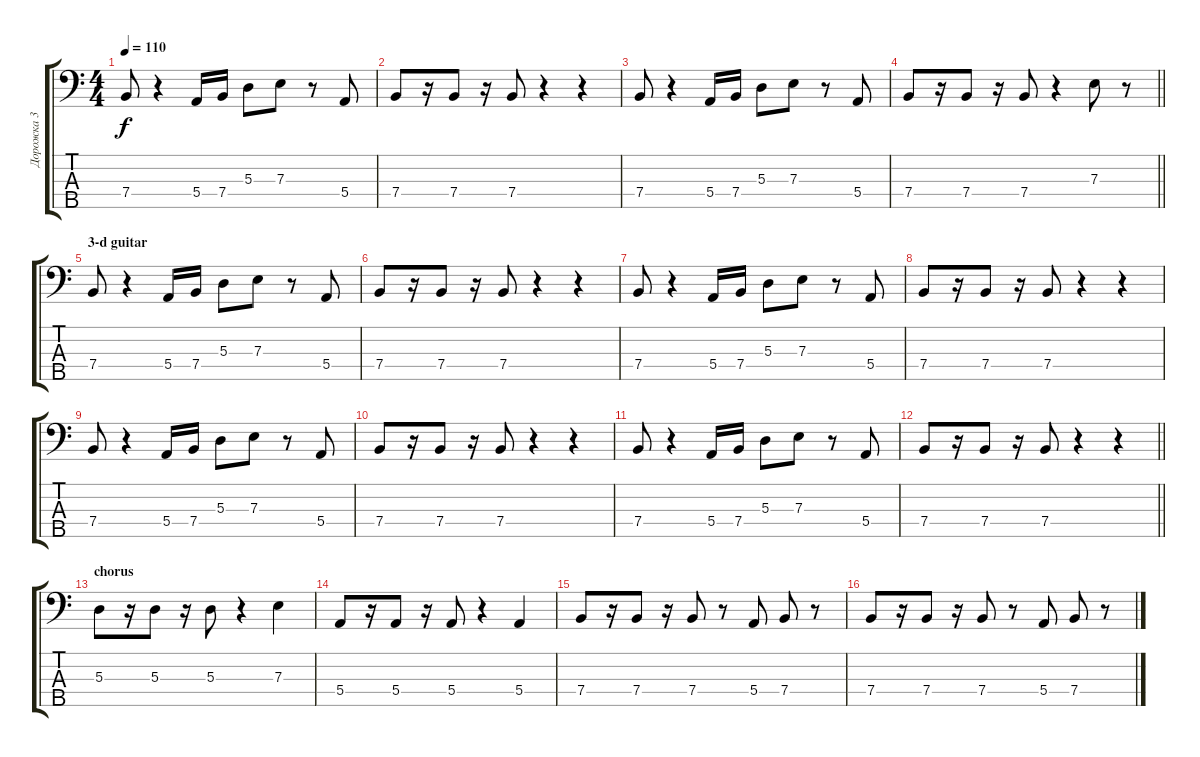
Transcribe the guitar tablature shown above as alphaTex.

\track ("Дорожка 3" "Дорожка 3") {instrument electricbassfinger}
\staff {score tabs}
\tuning (G2 D2 A1 E1 B0) {hide}
\ts (4 4)
\tempo 110
\clef f4
\ks c
7.4.8{dy f} r.4 5.4.16 7.4.16 5.3.8 7.3.8 r.8 5.4.8 |
7.4.8 r.16 7.4.8 r.16 7.4.8 r.4 r.4 |
7.4.8 r.4 5.4.16 7.4.16 5.3.8 7.3.8 r.8 5.4.8 |
\barLineRight lightlight
7.4.8 r.16 7.4.8 r.16 7.4.8 r.4 7.3.8 r.8 |
\section ("" "3-d guitar")
7.4.8 r.4 5.4.16 7.4.16 5.3.8 7.3.8 r.8 5.4.8 |
7.4.8 r.16 7.4.8 r.16 7.4.8 r.4 r.4 |
7.4.8 r.4 5.4.16 7.4.16 5.3.8 7.3.8 r.8 5.4.8 |
7.4.8 r.16 7.4.8 r.16 7.4.8 r.4 r.4 |
7.4.8 r.4 5.4.16 7.4.16 5.3.8 7.3.8 r.8 5.4.8 |
7.4.8 r.16 7.4.8 r.16 7.4.8 r.4 r.4 |
7.4.8 r.4 5.4.16 7.4.16 5.3.8 7.3.8 r.8 5.4.8 |
\barLineRight lightlight
7.4.8 r.16 7.4.8 r.16 7.4.8 r.4 r.4 |
\section ("" "chorus")
5.3.8 r.16 5.3.8 r.16 5.3.8 r.4 7.3.4 |
5.4.8 r.16 5.4.8 r.16 5.4.8 r.4 5.4.4 |
7.4.8 r.16 7.4.8 r.16 7.4.8 r.8 5.4.8 7.4.8 r.8 |
7.4.8 r.16 7.4.8 r.16 7.4.8 r.8 5.4.8 7.4.8 r.8
